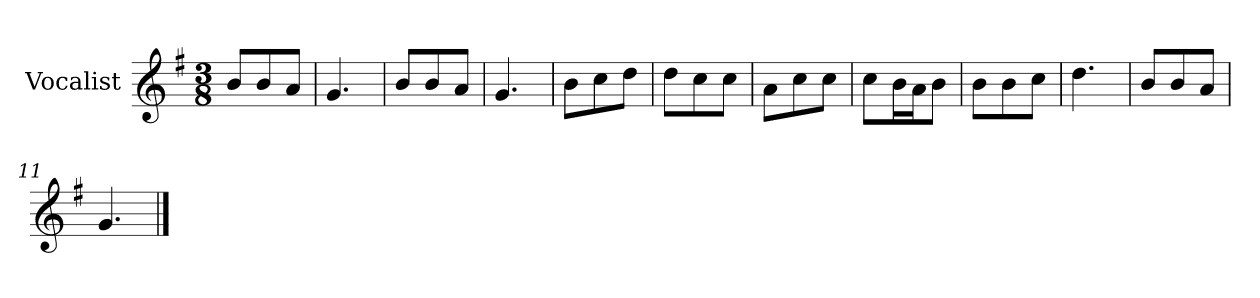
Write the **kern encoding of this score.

**kern
*part1
*staff1
*I"Vocalist
*k[f#]
*G:
*M3/8
=
8bL
8b
8aJ
=1
4.g
=2
8bL
8b
8aJ
=3
4.g
=4
8bL
8cc
8ddJ
=5
8ddL
8cc
8ccJ
=6
8aL
8cc
8ccJ
=7
8ccL
16bL
16aJ
8bJ
=8
8bL
8b
8ccJ
=9
4.dd
=10
8bL
8b
8aJ
=11
4.g
==
*-
